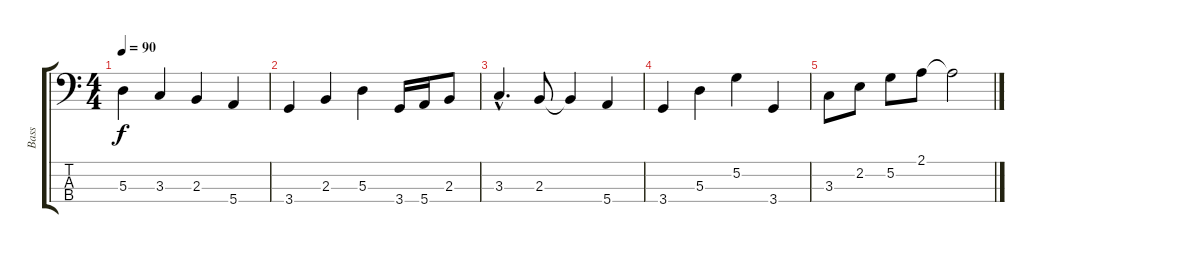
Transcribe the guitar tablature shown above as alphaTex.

\track ("Bass" "Bass") {instrument electricbassfinger}
\staff {score tabs}
\tuning (G2 D2 A1 E1) {hide}
\ts (4 4)
\tempo 90
\clef f4
\ks c
5.3.4{dy f} 3.3.4 2.3.4 5.4.4 |
3.4.4 2.3.4 5.3.4 3.4.16 5.4.16 2.3.8 |
3.3{hac}.4{d} 2.3.8 2.3{t}.4 5.4.4 |
3.4.4 5.3.4 5.2.4 3.4.4 |
3.3.8 2.2.8 5.2.8 2.1.8 2.1{t}.2
